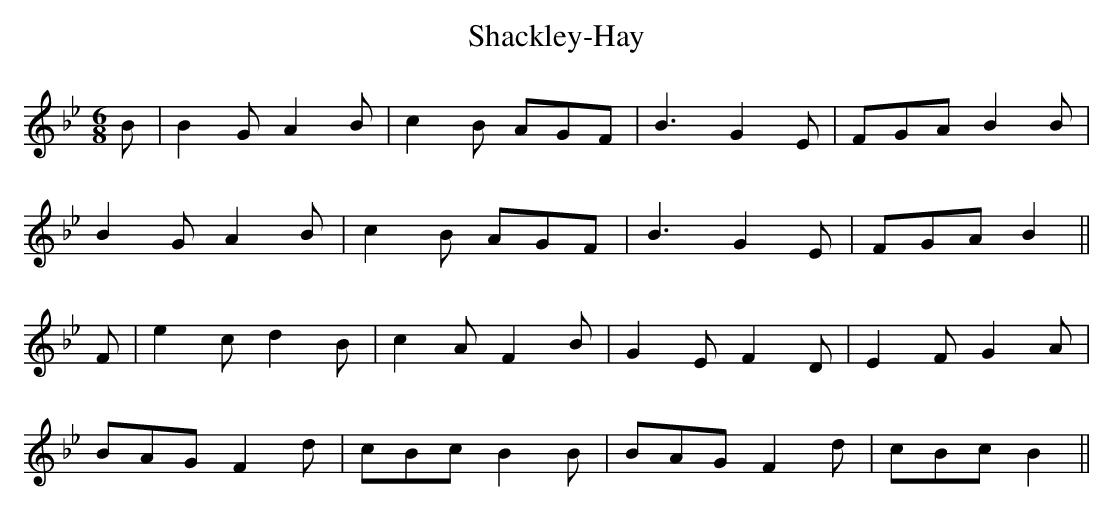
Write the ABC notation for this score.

X:1
T:Shackley-Hay
L:1/8
M:6/8
K:Bb
B|B2G A2B|c2B AGF|B3 G2E|FGA B2B|
B2G A2B|c2B AGF|B3 G2E|FGA B2||
F|e2c d2B|c2A F2B|G2E F2D|E2F G2A|
BAG F2d|cBc B2B|BAG F2d|cBc B2||
